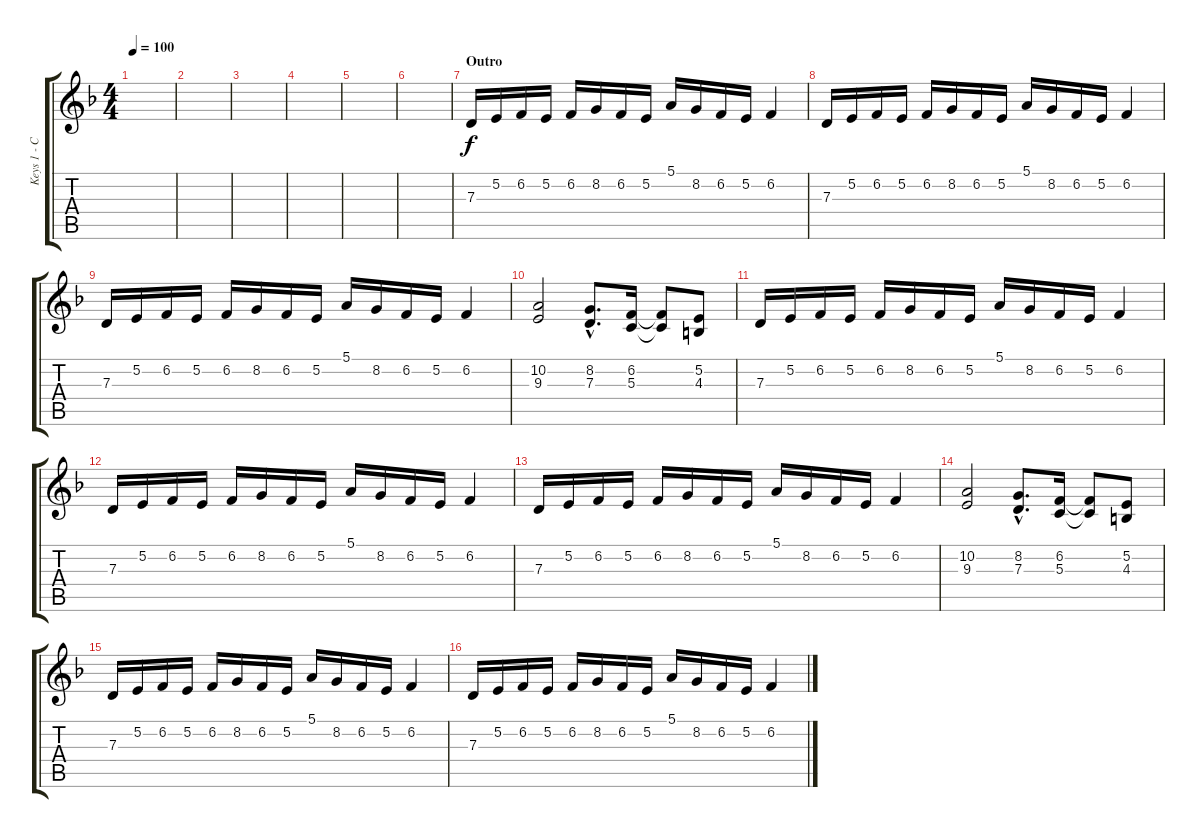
\track ("Keys 1 - Chris Caffery" "Keys 1 - C") {instrument stringensemble1}
\staff {score tabs}
\tuning (E4 B3 G3 D3 A2 E2) {hide}
\ts (4 4)
\tempo 100
\clef g2
\ks f
|
|
|
|
|
|
\section ("" "Outro")
7.3.16 5.2.16 6.2.16 5.2.16 6.2.16 8.2.16 6.2.16 5.2.16 5.1.16 8.2.16 6.2.16 5.2.16 6.2.4 |
7.3.16 5.2.16 6.2.16 5.2.16 6.2.16 8.2.16 6.2.16 5.2.16 5.1.16 8.2.16 6.2.16 5.2.16 6.2.4 |
7.3.16 5.2.16 6.2.16 5.2.16 6.2.16 8.2.16 6.2.16 5.2.16 5.1.16 8.2.16 6.2.16 5.2.16 6.2.4 |
(10.2 9.3).2 (8.2{hac} 7.3{hac}).8{d} (6.2 5.3).16 (6.2{t} 5.3{t}).8 (5.2 4.3).8 |
7.3.16 5.2.16 6.2.16 5.2.16 6.2.16 8.2.16 6.2.16 5.2.16 5.1.16 8.2.16 6.2.16 5.2.16 6.2.4 |
7.3.16 5.2.16 6.2.16 5.2.16 6.2.16 8.2.16 6.2.16 5.2.16 5.1.16 8.2.16 6.2.16 5.2.16 6.2.4 |
7.3.16 5.2.16 6.2.16 5.2.16 6.2.16 8.2.16 6.2.16 5.2.16 5.1.16 8.2.16 6.2.16 5.2.16 6.2.4 |
(10.2 9.3).2 (8.2{hac} 7.3{hac}).8{d} (6.2 5.3).16 (6.2{t} 5.3{t}).8 (5.2 4.3).8 |
7.3.16 5.2.16 6.2.16 5.2.16 6.2.16 8.2.16 6.2.16 5.2.16 5.1.16 8.2.16 6.2.16 5.2.16 6.2.4 |
7.3.16 5.2.16 6.2.16 5.2.16 6.2.16 8.2.16 6.2.16 5.2.16 5.1.16 8.2.16 6.2.16 5.2.16 6.2.4
